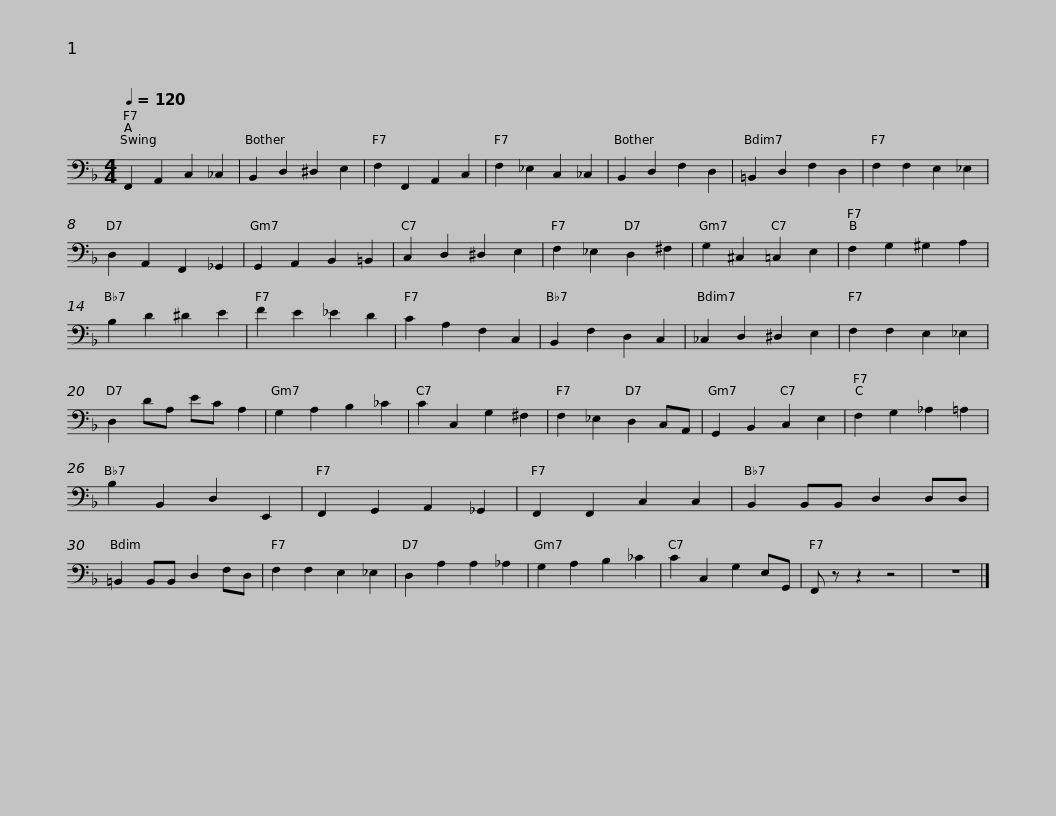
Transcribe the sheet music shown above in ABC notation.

X:1
L:1/8
Q:1/4=120
M:4/4
I:linebreak $
K:F
V:1 bass transpose=-12
V:1
 F,,2 A,,2 C,2 _C,2 | B,,2 D,2 ^D,2 E,2 | F,2 F,,2 A,,2 C,2 | F,2 _E,2 C,2 _C,2 |$ B,,2 D,2 F,2 D,2 | %5
 =B,,2 D,2 F,2 D,2 | F,2 F,2 E,2 _E,2 | D,2 A,,2 F,,2 _G,,2 |$ G,,2 A,,2 B,,2 =B,,2 | C,2 D,2 ^D,2 E,2 | %10
 F,2 _E,2 D,2 ^F,2 | G,2 ^C,2 =C,2 E,2 |$ F,2 G,2 ^G,2 A,2 | B,2 D2 ^D2 E2 | F2 E2 _E2 D2 | %15
 C2 A,2 F,2 C,2 |$ B,,2 F,2 D,2 C,2 | _C,2 D,2 ^D,2 E,2 | F,2 F,2 E,2 _E,2 | D,2 DA, EC A,2 |$ %20
 G,2 A,2 B,2 _C2 | C2 C,2 G,2 ^F,2 | F,2 _E,2 D,2 C,A,, | G,,2 B,,2 C,2 E,2 |$ F,2 G,2 _A,2 =A,2 | %25
 B,2 B,,2 D,2 E,,2 | F,,2 G,,2 A,,2 _G,,2 | F,,2 F,,2 C,2 C,2 |$ B,,2 B,,B,, D,2 D,D, | =B,,2 B,,B,, D,2 F,D, | %30
 F,2 F,2 E,2 _E,2 | D,2 A,2 A,2 _A,2 |$ G,2 A,2 B,2 _C2 | C2 C,2 G,2 E,G,, | F,, z z2 z4 | %35
 z8 |] %36
